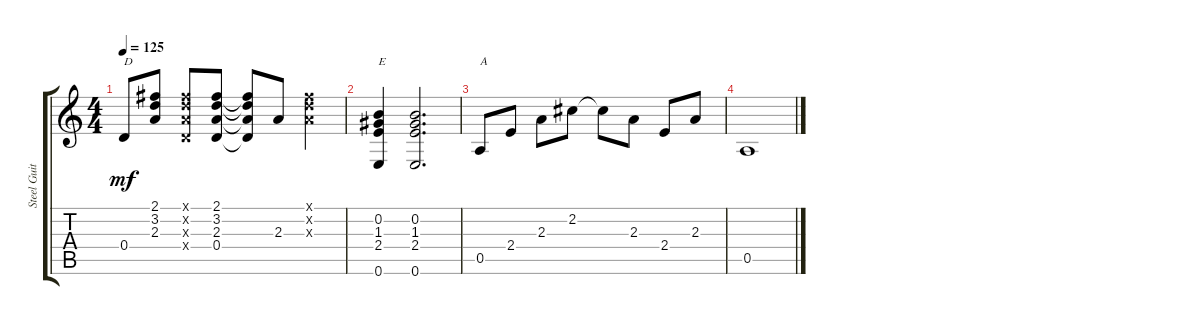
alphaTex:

\track ("Steel Guitar" "Steel Guit") {instrument acousticguitarsteel}
\staff {score tabs}
\tuning (E4 B3 G3 D3 A2 E2) {hide}
\ts (4 4)
\tempo 125
\clef g2
\ks c
0.4.8{txt "D" dy mf} (2.1 3.2 2.3).8 (2.1{x} 3.2{x} 2.3{x} 0.4{x}).8 (2.1 3.2 2.3 0.4).8 (2.1{t} 3.2{t} 2.3{t} 0.4{t}).8 2.3.8 (2.1{x} 3.2{x} 2.3{x}).4 |
(0.2 1.3 2.4 0.6).4{txt "E"} (0.2 1.3 2.4 0.6).2{d} |
0.5.8{txt "A"} 2.4.8 2.3.8 2.2.8 2.2{t}.8 2.3.8 2.4.8 2.3.8 |
0.5.1
